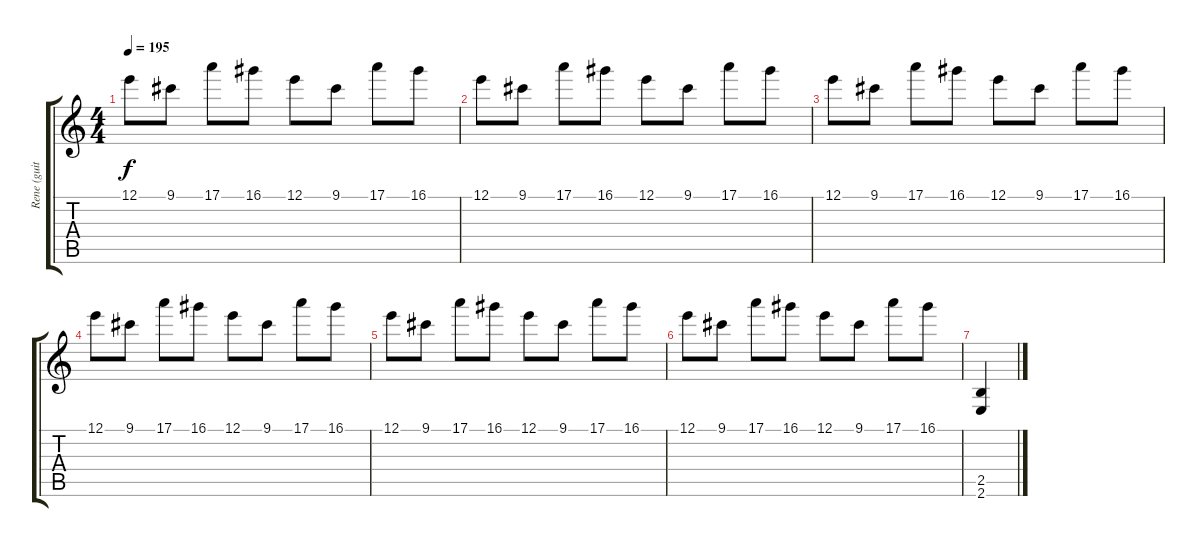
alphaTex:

\track ("Rene (guitarra)" "Rene (guit") {instrument distortionguitar}
\staff {score tabs}
\tuning (E4 B3 G3 D3 A2 D2) {hide}
\ts (4 4)
\tempo 195
\clef g2
\ks c
12.1.8{dy f} 9.1.8 17.1.8 16.1.8 12.1.8 9.1.8 17.1.8 16.1.8 |
12.1.8 9.1.8 17.1.8 16.1.8 12.1.8 9.1.8 17.1.8 16.1.8 |
12.1.8 9.1.8 17.1.8 16.1.8 12.1.8 9.1.8 17.1.8 16.1.8 |
12.1.8 9.1.8 17.1.8 16.1.8 12.1.8 9.1.8 17.1.8 16.1.8 |
12.1.8 9.1.8 17.1.8 16.1.8 12.1.8 9.1.8 17.1.8 16.1.8 |
12.1.8 9.1.8 17.1.8 16.1.8 12.1.8 9.1.8 17.1.8 16.1.8 |
(2.5 2.6).4
